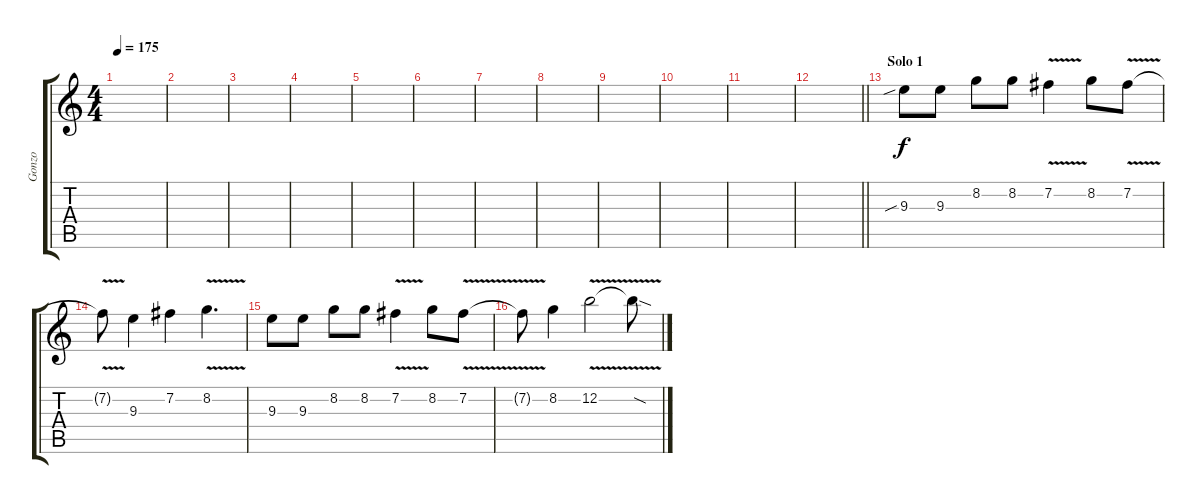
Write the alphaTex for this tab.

\track ("Gonzo" "Gonzo") {instrument distortionguitar}
\staff {score tabs}
\tuning (E4 B3 G3 D3 A2 E2) {hide}
\ts (4 4)
\tempo 175
\clef g2
\ks c
|
|
|
|
|
|
|
|
|
|
|
\barLineRight lightlight
|
\section ("" "Solo 1")
9.3{sib}.8 9.3.8 8.2.8 8.2.8 7.2{v}.4 8.2.8 7.2{v}.8 |
7.2{t}.8 9.3.4 7.2.4 8.2{v}.4{d} |
9.3.8 9.3.8 8.2.8 8.2.8 7.2{v}.4 8.2.8 7.2{v}.8 |
7.2{t}.8 8.2.4 12.2{v}.2 12.2{sod t}.8
